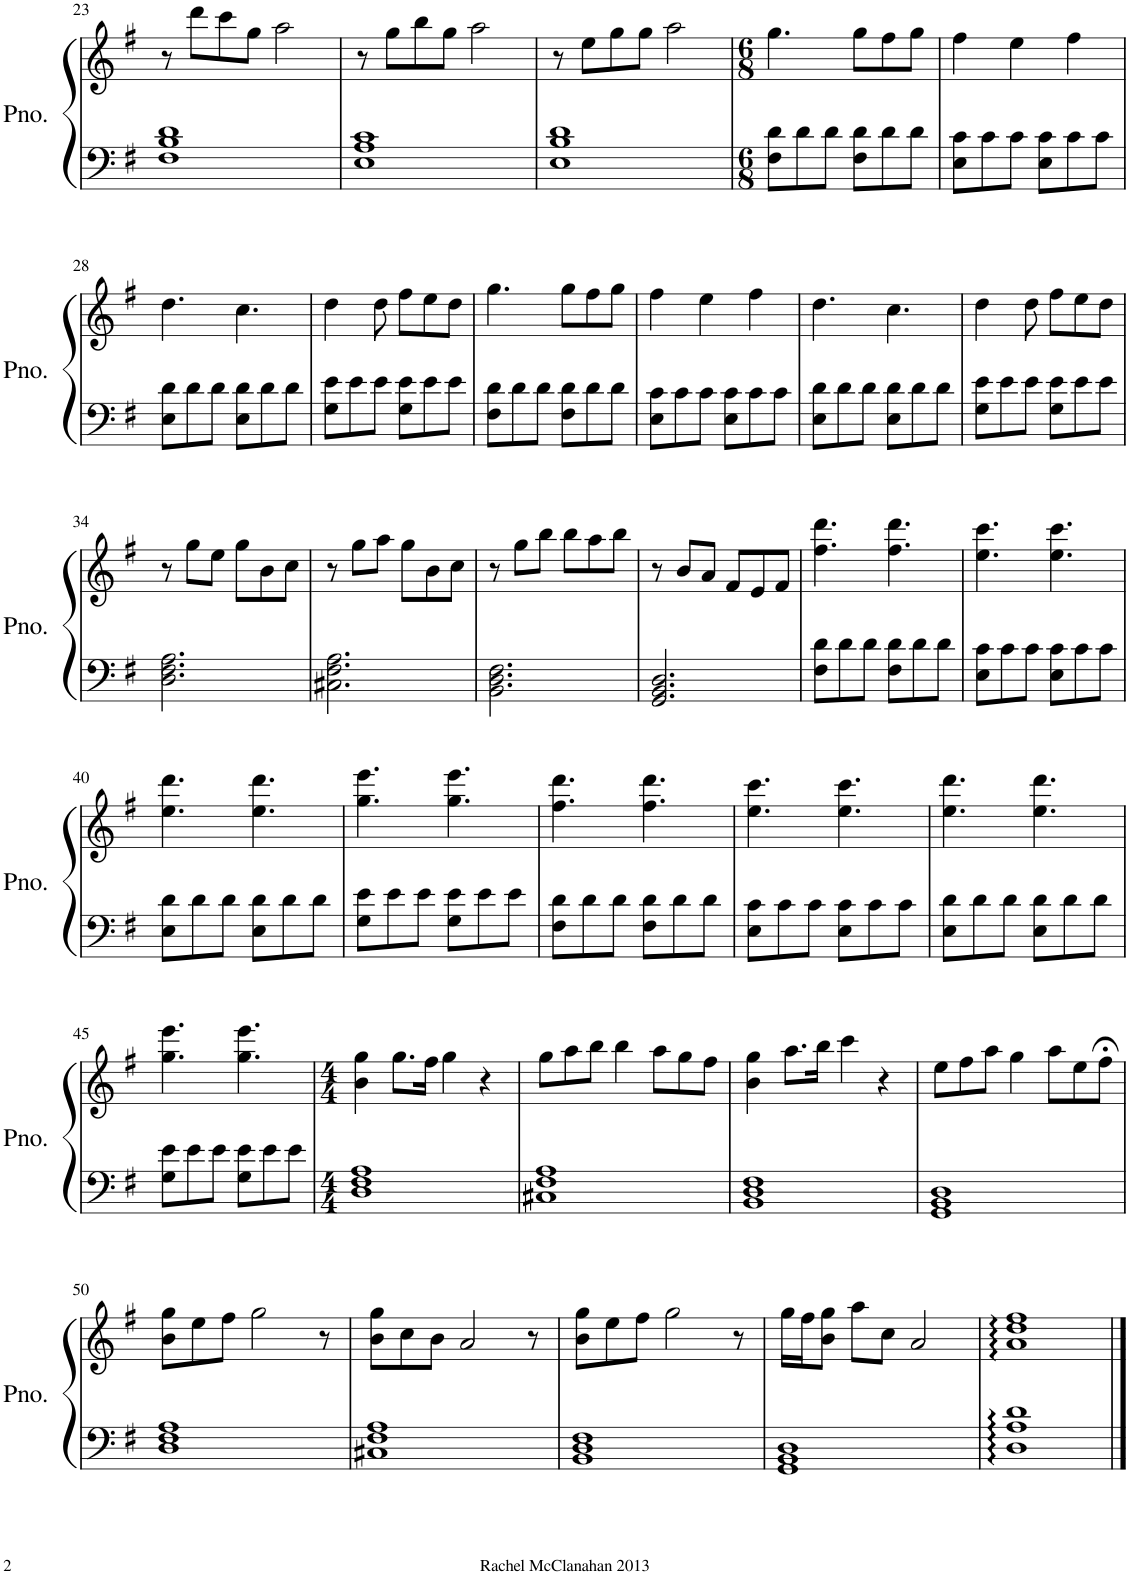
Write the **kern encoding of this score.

**kern	**kern
*part1	*part1
*staff2	*staff1
*I"Piano	*
*I'Pno.	*
!!LO:PB:g=z
*clefF4	*clefG2
*k[f#]	*k[f#]
*M4/4	*M4/4
=23	=23
1F# 1B 1d	8r
.	8ddd\L
.	8ccc\
.	8gg\J
.	2aa\
=24	=24
1E 1A 1c	8r
.	8gg\L
.	8bb\
.	8gg\J
.	2aa\
=25	=25
1E 1B 1d	8r
.	8ee\L
.	8gg\
.	8gg\J
.	2aa\
=26	=26
*M6/8	*M6/8
8F#\ 8d\L	4.gg\
8d\	.
8d\J	.
8F#\ 8d\L	8gg\L
8d\	8ff#\
8d\J	8gg\J
=27	=27
8E\ 8c\L	4ff#\
8c\	.
8c\J	4ee\
8E\ 8c\L	.
8c\	4ff#\
8c\J	.
!!LO:LB:g=z
=28	=28
8E\ 8d\L	4.dd\
8d\	.
8d\J	.
8E\ 8d\L	4.cc\
8d\	.
8d\J	.
=29	=29
8G\ 8e\L	4dd\
8e\	.
8e\J	8dd\
8G\ 8e\L	8ff#\L
8e\	8ee\
8e\J	8dd\J
=30	=30
8F#\ 8d\L	4.gg\
8d\	.
8d\J	.
8F#\ 8d\L	8gg\L
8d\	8ff#\
8d\J	8gg\J
=31	=31
8E\ 8c\L	4ff#\
8c\	.
8c\J	4ee\
8E\ 8c\L	.
8c\	4ff#\
8c\J	.
=32	=32
8E\ 8d\L	4.dd\
8d\	.
8d\J	.
8E\ 8d\L	4.cc\
8d\	.
8d\J	.
=33	=33
8G\ 8e\L	4dd\
8e\	.
8e\J	8dd\
8G\ 8e\L	8ff#\L
8e\	8ee\
8e\J	8dd\J
!!LO:LB:g=z
=34	=34
2.D\ 2.F#\ 2.A\	8r
.	8gg\L
.	8ee\J
.	8gg\L
.	8b\
.	8cc\J
=35	=35
2.C#X\ 2.F#\ 2.A\	8r
.	8gg\L
.	8aa\J
.	8gg\L
.	8b\
.	8cc\J
=36	=36
2.BB\ 2.D\ 2.F#\	8r
.	8gg\L
.	8bb\J
.	8bb\L
.	8aa\
.	8bb\J
=37	=37
2.GG/ 2.BB/ 2.D/	8r
.	8b/L
.	8a/J
.	8f#/L
.	8e/
.	8f#/J
=38	=38
8F#\ 8d\L	4.ff#\ 4.ddd\
8d\	.
8d\J	.
8F#\ 8d\L	4.ff#\ 4.ddd\
8d\	.
8d\J	.
=39	=39
8E\ 8c\L	4.ee\ 4.ccc\
8c\	.
8c\J	.
8E\ 8c\L	4.ee\ 4.ccc\
8c\	.
8c\J	.
!!LO:LB:g=z
=40	=40
8E\ 8d\L	4.ee\ 4.ddd\
8d\	.
8d\J	.
8E\ 8d\L	4.ee\ 4.ddd\
8d\	.
8d\J	.
=41	=41
8G\ 8e\L	4.gg\ 4.eee\
8e\	.
8e\J	.
8G\ 8e\L	4.gg\ 4.eee\
8e\	.
8e\J	.
=42	=42
8F#\ 8d\L	4.ff#\ 4.ddd\
8d\	.
8d\J	.
8F#\ 8d\L	4.ff#\ 4.ddd\
8d\	.
8d\J	.
=43	=43
8E\ 8c\L	4.ee\ 4.ccc\
8c\	.
8c\J	.
8E\ 8c\L	4.ee\ 4.ccc\
8c\	.
8c\J	.
=44	=44
8E\ 8d\L	4.ee\ 4.ddd\
8d\	.
8d\J	.
8E\ 8d\L	4.ee\ 4.ddd\
8d\	.
8d\J	.
!!LO:LB:g=z
=45	=45
8G\ 8e\L	4.gg\ 4.eee\
8e\	.
8e\J	.
8G\ 8e\L	4.gg\ 4.eee\
8e\	.
8e\J	.
=46	=46
*M4/4	*M4/4
1D 1F# 1A	4b\ 4gg\
.	8.gg\L
.	16ff#\Jk
.	4gg\
.	4r
=47	=47
1C#X 1F# 1A	8gg\L
.	8aa\
.	8bb\J
.	4bb\
.	8aa\L
.	8gg\
.	8ff#\J
=48	=48
1BB 1D 1F#	4b\ 4gg\
.	8.aa\L
.	16bb\Jk
.	4ccc\
.	4r
=49	=49
1GG 1BB 1D	8ee\L
.	8ff#\
.	8aa\J
.	4gg\
.	8aa\L
.	8ee\
.	8ff#;<\J
!!LO:LB:g=z
=50	=50
1D 1F# 1A	8b\ 8gg\L
.	8ee\
.	8ff#\J
.	2gg\
.	8r
=51	=51
1C#X 1F# 1A	8b\ 8gg\L
.	8cc\
.	8b\J
.	2a/
.	8r
=52	=52
1BB 1D 1F#	8b\ 8gg\L
.	8ee\
.	8ff#\J
.	2gg\
.	8r
=53	=53
1GG 1BB 1D	16gg\LL
.	16ff#\J
.	8b\ 8gg\J
.	8aa\L
.	8cc\J
.	2a/
=54	=54
1D 1A 1d	1a 1dd 1ff#
==	==
*-	*-
